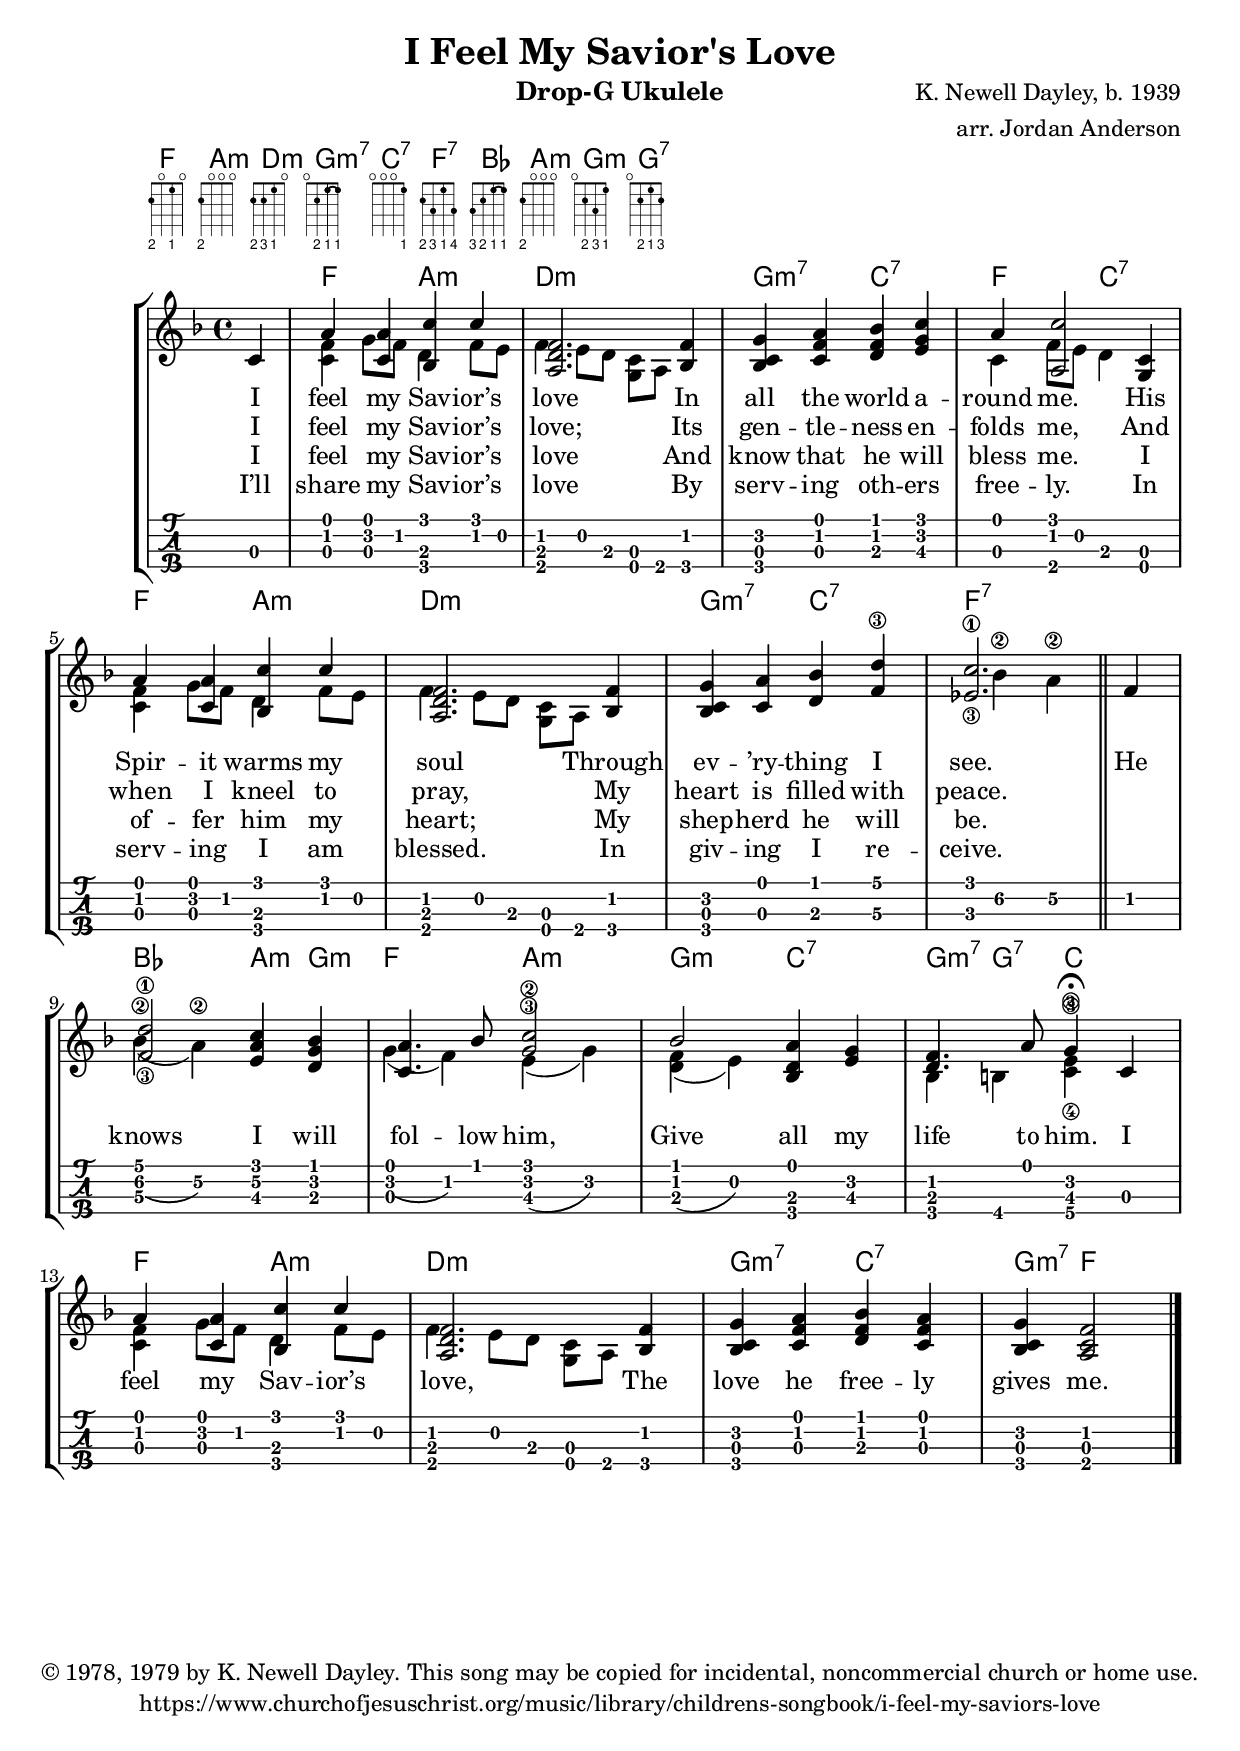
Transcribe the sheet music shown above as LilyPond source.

\version "2.18.2"
\language "english"

\header {
    title = "I Feel My Savior's Love"
    composer = "K. Newell Dayley, b. 1939"
    instrument = "Drop-G Ukulele"
    %poet = "Ralph Rodgers Jr., 1936–1996; K. Newell Dayley, b. 1939; and Laurie Huffman, b. 1948"
    arranger = "arr. Jordan Anderson"
    % these appear at bottom of page
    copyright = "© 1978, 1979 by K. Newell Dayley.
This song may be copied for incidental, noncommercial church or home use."
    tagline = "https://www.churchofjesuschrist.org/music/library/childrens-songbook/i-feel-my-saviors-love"
  }

% Fret chords at top of piece

\include "predefined-ukulele-fretboards.ly"
drop-g-ukulele-tuning = \stringTuning <g c' e' a'>

TopChords = {
  \chordmode {
    f a:m d:m g:m7 c:7 f:7 bf a:m g:m g:7
  }
}

\score{
  <<
    \new ChordNames {
      \TopChords
    }
    \new FretBoards {
      \set Staff.stringTunings = #ukulele-tuning
      \TopChords
    }
  >>
}


% Main music

melody = {
  % I feel ...
  c' a' <a' c'> <c'' bf> c'' <f' d' a>2. <f' bf>4
  % all the world ...
  <g' c' bf>4 <a' f' c'> <bf' f' d'> <c'' g' e'>
  % round me...
  a' <c'' a>2 <c' g>4

  % Spirit warms...
  a' <a' c'> <c'' bf> c'' <f' d' a>2. <f' bf>4
  %Everything I see
  <g' c' bf>4 <a' c'> <bf' d'> <d'' f'\3>
  <c''\1 ef'\3>2. \bar "||"

  % He knows I will
  f'4 <d''\1 f'\3>2 <c'' a' e'>4 <bf' g' d'>
  % follow him...
  <a' c'>4. bf'8 <c'' g'\2>2   bf'
  % all my
  <a' d' bf>4 <g' e'>
  % life to him
  <f' d'>4. a'8 g'4\2\fermata

  % I feel my...
  c' a' <a' c'> <c'' bf> c'' <f' d' a>2. <f' bf>4
  % The love he...
  <g' c' bf>4 <a' f' c'> <bf' f' d'> <a' f' c'> <g' c' bf> <f' c' a>2
  \bar "|."
}
alto = {
  % I feel ...
  s4 <f' c'>4 g'8 f'8 d'4 f'8 e'8 f'4 e'8 d' <c' g> a
  % all the world ...
  s4 s1
  % round me...
  c'4 f'8 e'8 d'4

  % Spirit warms...
  s4 <f' c'> g'8 f'8 d'4 f'8 e'8 f'4 e'8 d' <c' g> a s4
  %Everything I see
  s1
  s4 bf'4\2 a'\2 s

  % knows I will
  bf'4\2 (a'\2) s2
  % follow him...
  g'4 (f') e'\3 (g') <f' d'> (e')
  % all my
  s2
  %life to him
  bf4 b <c'\4 e'\3>

  % I feel my...
  s4 <f' c'>4 g'8 f'8 d'4 f'8 e'8 f'4 e'8 d' <c' g> a
  % The love he...
  s1
}

StaffChords = \chordmode {
  s4 f2 a:m d1:m g2:m7 c:7 f2 c:7
     f2 a:m d1:m g2:m7 c:7 f1:7
     bf2 a4:m g:m f2 a:m g:m c:7 g4:m7 g:7 c2
     f2 a:m d1:m g2:m7 c:7 g4:m7 f2
}

verseOne = \lyricmode {
  I feel my Sav -- ior’s love
  In all the world a -- round me.
  His Spir -- it warms my soul
  Through ev -- ’ry -- thing I see.

  He knows I will fol -- low him,
  Give all my life to him.
  I feel my Sav -- ior’s love,
  The love he free -- ly gives me.
}

verseTwo = \lyricmode {
  I feel my Sav -- ior’s love;
  Its gen -- tle -- ness en -- folds me,
  And when I kneel to pray,
  My heart is filled with peace.
}

verseThree = \lyricmode {
  I feel my Sav -- ior’s love
  And know that he will bless me.
  I of -- fer him my heart;
  My shep -- herd he will be.
}

verseFour = \lyricmode {
  I’ll share my Sav -- ior’s love
  By serv -- ing oth -- ers free -- ly.
  In serv -- ing I am blessed.
  In giv -- ing I re -- ceive.
}

\score {
  <<
    \new ChordNames \StaffChords
    \new StaffGroup <<
      \new Staff <<
        \time 4/4
        \clef treble
        \key f \major
        \partial 4
        \new Voice = "melodyVoice" { \voiceOne \melody }
        \new Voice { \voiceTwo \alto }
        \new Lyrics \lyricsto "melodyVoice" \verseOne
        \new Lyrics \lyricsto "melodyVoice" \verseTwo
        \new Lyrics \lyricsto "melodyVoice" \verseThree
        \new Lyrics \lyricsto "melodyVoice" \verseFour
      >>

      \new TabStaff <<
        \set TabStaff.stringTunings = #drop-g-ukulele-tuning
        \absolute <<
          \new TabVoice { \voiceOne \melody }
          \new TabVoice { \voiceTwo \alto }
        >>
      >>
    >>
  >>
}
